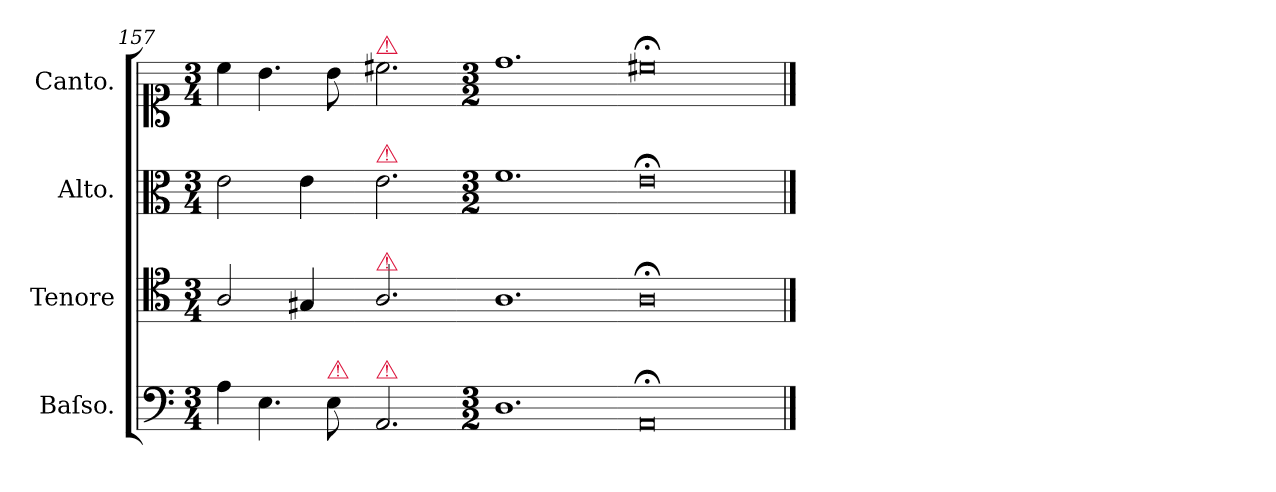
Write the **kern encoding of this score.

**kern	**kern	**kern	**kern
*part4	*part3	*part2	*part1
*staff4	*staff3	*staff2	*staff1
*I"Baſso.	*I"Tenore	*I"Alto.	*I"Canto.
*I'B	*I'T	*I'A	*
*clefF4	*clefC4	*clefC3	*clefC1
*k[]	*k[]	*k[]	*k[]
*M3/4	*M3/4	*M3/4	*M3/4
=157	=157	=157	=157
4A\	2A/	2e\	4cc\
4.E\	.	.	4.b\
.	4G#X/	4e\	.
!LO:TX:a:color=crimson:t=⚠	!	!	!
8E\	.	.	8b\
=158-	=158-	=158-	=158-
!	!	!	!LO:TX:a:color=crimson:t=⚠
!	!	!LO:TX:a:color=crimson:t=⚠	!
!	!LO:TX:a:color=crimson:t=⚠	!	!
!LO:TX:a:color=crimson:t=⚠	!	!	!
2.AA/	2.A/	2.e\	2.cc#X\
=159-	=159-	=159-	=159-
*M3/2	*	*M3/2	*M3/2
1.D	1.A	1.f	1.dd
=160-	=160-	=160-	=160-
0AA;<;	0A;<;	0e;<;	0cc#X;<;
==	==	==	==
*-	*-	*-	*-
